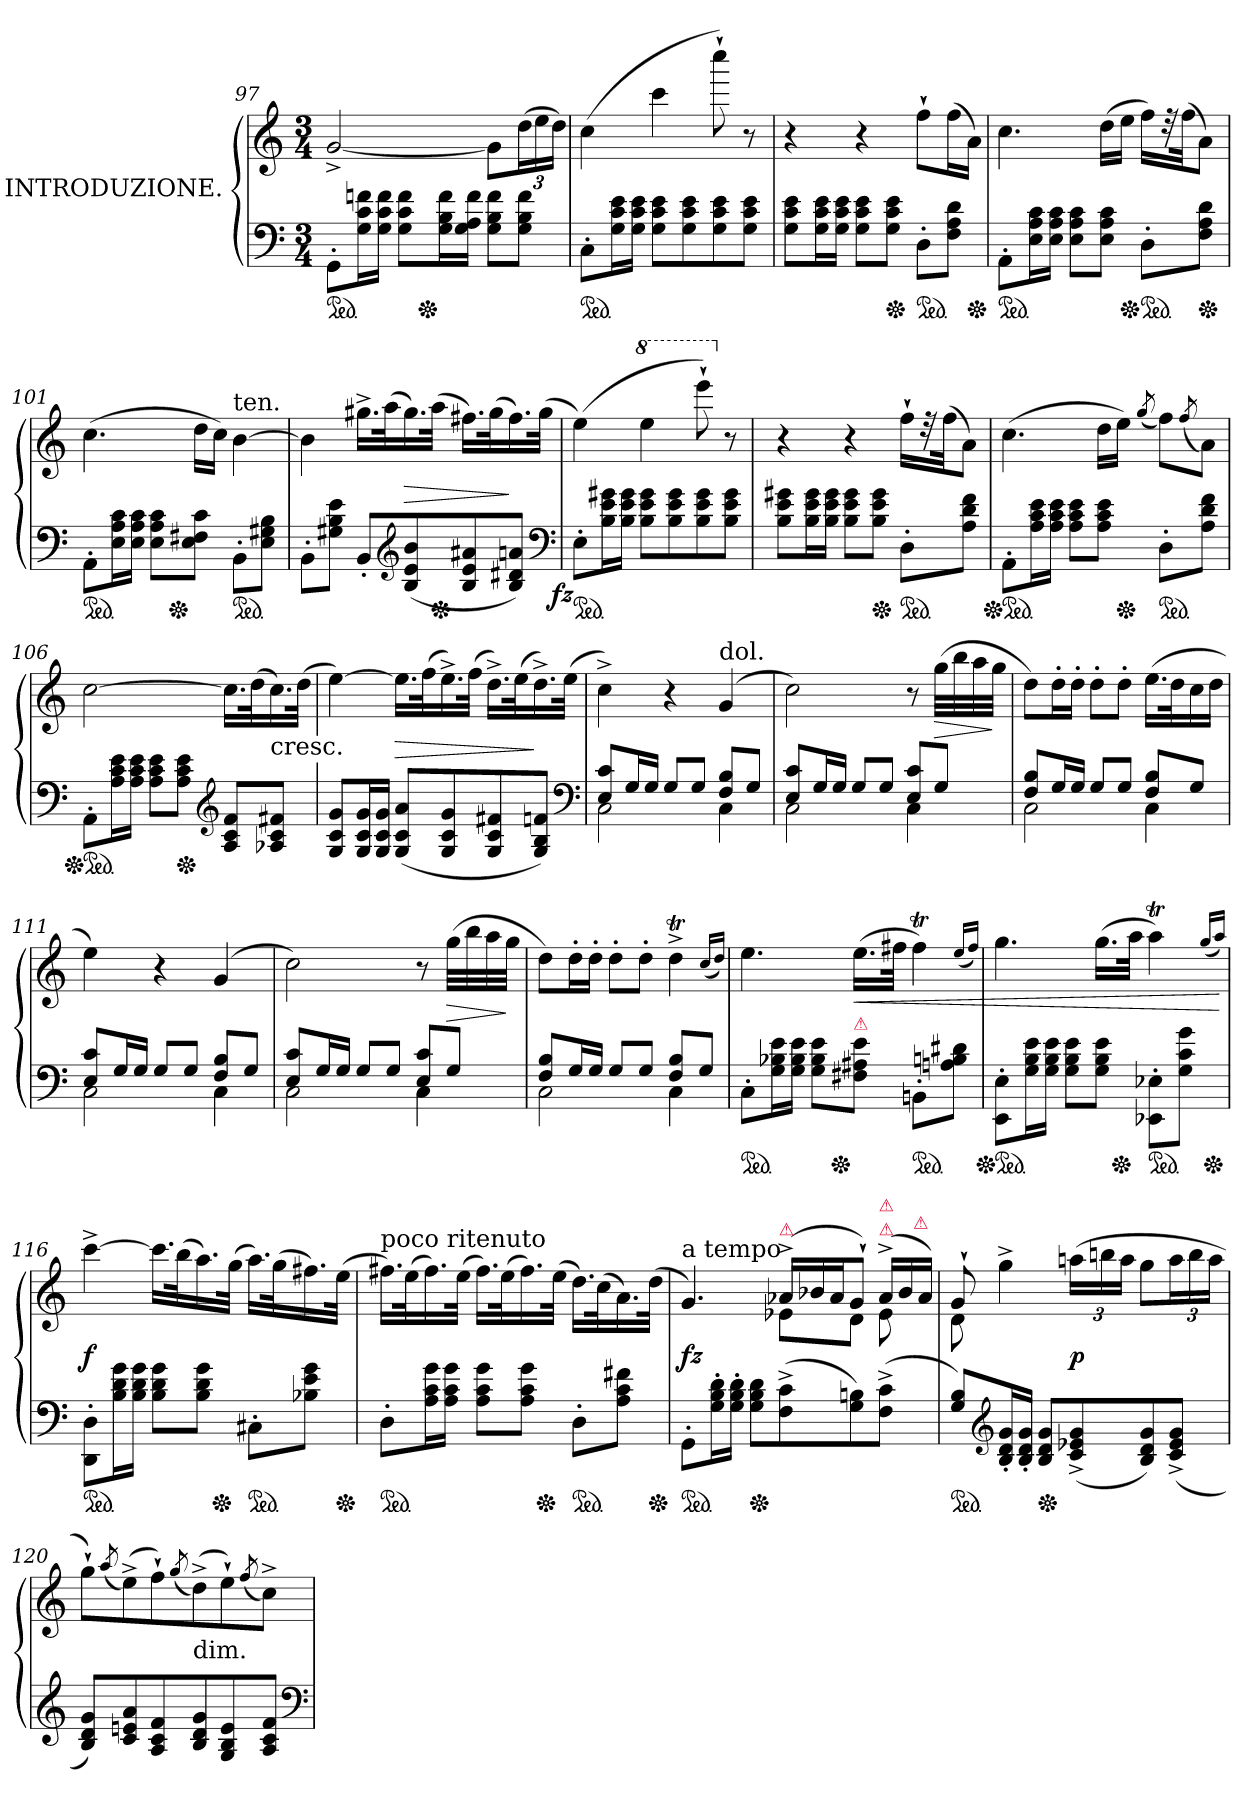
**kern	**kern	**dynam
*part1	*part1	*part1
*staff2	*staff1	*staff1/2
*I"INTRODUZIONE.	*	*
*clefF4	*clefG2	*
*k[]	*k[]	*
*a:	*a:	*
*M3/4	*M3/4	*
*ped	*	*
=97	=97	=97
*	*^	*
8GG'L	[2g^<	4ryy	.
16G 16c 16fnL	.	.	.
16G 16c 16fJJ	.	.	.
8G 8c 8fL	.	16ryy	.
*Xped	*	*	*
.	.	4..ryy	.
16G 16B 16fL	.	.	.
16G 16A 16fJJ	.	.	.
8G 8B 8fL	8gL]	.	.
8G 8B 8fJ	(24ddL	.	.
.	24ee	.	.
.	24ddJJ)	.	.
*	*v	*v	*
=98	=98	=98
*ped	*	*
8C'L	(4cc	.
16G 16c 16eL	.	.
16G 16c 16eJJ	.	.
8G 8c 8eL	4ccc	.
8G 8c 8e	.	.
8G 8c 8e	8cccc`)	.
8G 8c 8eJ	8r	.
=99	=99	=99
8G 8c 8eL	4r	.
16G 16c 16eL	.	.
16G 16c 16eJJ	.	.
8G 8c 8eL	4r	.
*Xped	*	*
8G 8c 8eJ	.	.
*ped	*	*
8D'L	8ff`L	.
8F 8A 8dJ	(16ffL	.
*Xped	*	*
.	16aJJ)	.
=100	=100	=100
*ped	*	*
8AA'L	4.cc	.
16E 16A 16cL	.	.
16E 16A 16cJJ	.	.
8E 8A 8cL	.	.
8E 8A 8cJ	(16ddLL	.
*Xped	*	*
.	16eeJJ	.
*ped	*	*
8D'L	16ffLL)	.
.	32rdd	.
.	(32ffJK	.
*Xped	*	*
8F 8A 8dJ	8aJ)	.
=101	=101	=101
*ped	*	*
*	*^	*
8AA'L	(4.cc	4ryy	.
16E 16A 16cL	.	.	.
16E 16A 16cJJ	.	.	.
8E 8A 8cL	.	16ryy	.
*Xped	*	*	*
.	.	4..ryy	.
8E 8F#X 8cJ	16ddLL	.	.
.	16ccJJ)	.	.
!	!LO:TX:a:t=ten.	!	!
*ped	*	*	*
8BB'L	[4b	.	.
8E 8G#X 8BJ	.	.	.
!	!LO:TX:c:t=cresc.	!	!
*	*v	*v	*
=102	=102	=102
8BB'L	4b]	.
8G#X 8B 8eJ	.	.
8BB'/L	16.gg#X^<LL	.
.	(32aaK	.
*clefG2	*	*
(8B/ 8e/ 8b/	16.gg#)	>
*Xped	*	*
.	(32aaJJk	.
8B/ 8e/ 8a#X/	16.ff#XLL)	.
.	(32gg#K	.
8B/ 8d#X/ 8an/J)	16.ff#)	]
.	(32gg#JJk	.
*clefF4	*	*
=103	=103	=103
!	!	!LO:DY:b=2:rj
*ped	*	*
8E'L	(4ee)	fz
16B 16e 16g#XL	.	.
16B 16e 16g#JJ	.	.
*	*8va	*
8B 8e 8g#L	4eee	.
8B 8e 8g#	.	.
8B 8e 8g#	8eeee`)	.
*	*X8va	*
8B 8e 8g#J	8r	.
=104	=104	=104
8B 8e 8g#XL	4r	.
16B 16e 16g#L	.	.
16B 16e 16g#JJ	.	.
8B 8e 8g#L	4r	.
*Xped	*	*
8B 8e 8g#J	.	.
*ped	*	*
8D'L	16ff`LL	.
.	32rdd	.
.	(32ffJK	.
8A 8d 8fJ	8aJ)	.
=105	=105	=105
*Xped	*	*
*ped	*	*
8AA'L	(4.cc	.
16A 16c 16eL	.	.
16A 16c 16eJJ	.	.
8A 8c 8eL	.	.
8A 8c 8eJ	16ddLL	.
*Xped	*	*
.	16eeJJ)	.
.	(8qgg/	.
*ped	*	*
8D'L	8ffL)	.
.	(8qff/	.
8A 8d 8fJ	8aJ)	.
=106	=106	=106
*Xped	*	*
*ped	*	*
8AA'L	[2cc	.
16A 16c 16eL	.	.
16A 16c 16eJJ	.	.
8A 8c 8eL	.	.
*Xped	*	*
8A 8c 8eJ	.	.
*clefG2	*	*
8A/ 8c/ 8f/L	16.ccLL]	.
.	(32ddK	.
!	!LO:TX:c:t=cresc.	!
8A-X/ 8c/ 8f#X/J	16.cc)	.
.	(32ddJJk	.
=107	=107	=107
8G 8c 8gL	[4ee)	.
16G 16c 16gL	.	.
16G 16c 16gJJ	.	.
(8G 8c 8aL	16.eeLL]	>
.	(32ffK	.
8G 8c 8g	16.ee^<)	.
.	(32ffJJk	.
8G 8c 8f#X	16.dd^<LL)	.
.	(32eeK	.
8G 8B 8fnJ)	16.dd^<)	]
.	(32eeJJk	.
*clefF4	*	*
=108	=108	=108
*^	*	*
8E 8cL	2C	4cc^<)	.
16GL	.	.	.
16GJJ	.	.	.
8GL	.	4r	.
8GJ	.	.	.
!	!	!LO:TX:a:t=dol.	!
8F 8BL	4C	(>4g	.
8GJ	.	.	.
=109	=109	=109	=109
8E 8cL	2C	2cc)	.
16GL	.	.	.
16GJJ	.	.	.
8GL	.	.	.
8GJ	.	.	.
8E 8cL	4C	8r	.
8GJ	.	(32ggLLL	>
.	.	32bb	.
.	.	32aa	.
.	.	32ggJJJ	]
=110	=110	=110	=110
8F 8BL	2C	8ddL)	.
16GL	.	16dd'L	.
16GJJ	.	16dd'JJ	.
8GL	.	8dd'L	.
8GJ	.	8dd'J	.
8F 8BL	4C	(16.eeLL	.
.	.	32ddK	.
8GJ	.	16cc	.
.	.	16ddJJ	.
=111	=111	=111	=111
8E 8cL	2C	4ee)	.
16GL	.	.	.
16GJJ	.	.	.
8GL	.	4r	.
8GJ	.	.	.
8F 8BL	4C	(>4g	.
8GJ	.	.	.
=112	=112	=112	=112
8E 8cL	2C	2cc)	.
16GL	.	.	.
16GJJ	.	.	.
8GL	.	.	.
8GJ	.	.	.
8E 8cL	4C	8r	.
8GJ	.	(32ggLLL	>
.	.	32bb	.
.	.	32aa	.
.	.	32ggJJJ	]
=113	=113	=113	=113
8F 8BL	2C	8ddL)	.
16GL	.	16dd'L	.
16GJJ	.	16dd'JJ	.
8GL	.	8dd'L	.
8GJ	.	8dd'J	.
8F 8BL	4C	4ddT^	.
8GJ	.	.	.
*v	*v	*	*
.	(16qqccLL	.
.	16qqddJJ)	.
=114	=114	=114
*ped	*	*
*	*^	*
8C'L	4.ee	4ryy	.
16G 16B-X 16eL	.	.	.
16G 16B- 16eJJ	.	.	.
8G 8B- 8eL	.	16ryy	.
*Xped	*	*	*
.	.	4..ryy	.
!	!LO:TX:b:color=crimson:t=⚠	!	!
!	!	!	!LO:HP:b
8F#X 8A#X 8eJ	(16.eeLL	.	<
.	32ff#XJJk	.	.
*ped	*	*	*
8BBn'L	4ff#t)	.	.
8An 8Bn 8d#XJ	.	.	.
.	(16qqeeLL	.	.
.	16qqff#JJ)	.	.
=115	=115	=115	=115
*	*	*^	*
*Xped	*	*	*	*
*ped	*	*	*	*
8EE' 8E'L	4.gg	4ryy	2ryy	.
16G 16B 16eL	.	.	.	.
16G 16B 16eJJ	.	.	.	.
8G 8B 8eL	.	8ryy	.	.
8G 8B 8eJ	(16.ggLL	32.ryy	.	.
*Xped	*	*	*	*
.	.	4ryy	.	.
.	32aaJJk	.	.	.
*ped	*	*	*	*
8EE-X' 8E-X'L	4aaT)	.	8.ryy	.
8G 8c 8gJ	.	.	.	.
.	.	16ryy	.	.
*Xped	*	*	*	*
.	.	.	16ryy	.
.	.	64ryy	.	.
.	(16qqggLL	.	.	.
.	16qqaaJJ)	.	.	.
.	.	.	.	[
*	*v	*v	*v	*
=116	=116	=116
*ped	*	*
*	*^	*
8DD' 8D'L	[4cccTTT^<	4ryy	f
16B 16d 16gL	.	.	.
16B 16d 16gJJ	.	.	.
8B 8d 8gL	16.cccLL]	8ryy	.
.	(32bbK	.	.
8B 8d 8gJ	16.aa)	32.ryy	.
*Xped	*	*	*
.	.	4ryy	.
.	(32ggJJk	.	.
*ped	*	*	*
8C#X'L	16.aaLL)	.	.
.	(32ggK	.	.
8B-X 8e 8gJ	16.ff#X)	.	.
.	.	16ryy	.
*Xped	*	*	*
.	(32eeJJk	.	.
.	.	64ryy	.
=117	=117	=117	=117
!	!LO:TX:a:t=poco ritenuto	!	!
*ped	*	*	*
8D'L	16.ff#XLL)	4ryy	.
.	(32eeK	.	.
16A 16c 16gL	16.ff#)	.	.
16A 16c 16gJJ	.	.	.
.	(32eeJJk	.	.
8A 8c 8gL	16.ff#LL)	8ryy	.
.	(32eeK	.	.
8A 8c 8gJ	16.ff#)	32.ryy	.
*Xped	*	*	*
.	.	4ryy	.
.	(32eeJJk	.	.
*ped	*	*	*
8D'L	16.ddLL)	.	.
.	(32ccK	.	.
8A 8c 8f#XJ	16.a)	.	.
.	.	16ryy	.
*Xped	*	*	*
.	(32ddJJk	.	.
.	.	64ryy	.
=118	=118	=118	=118
!	!LO:TX:a:t=a tempo	!	!
*ped	*	*	*
8GG'L	4.g)	4.rAyy	fz
16G' 16B' 16d'L	.	.	.
16G' 16B' 16d'JJ	.	.	.
*Xped	*	*	*
8G 8B 8dL	.	.	.
*	*Xtuplet	*	*
!	!LO:TX:a:color=crimson:t=⚠	!	!
(8F^> 8c^>	(24a-X^LL	8e-XL	.
.	24b-X	.	.
.	24a-J	.	.
8G 8Bn)	8g`J)	8dJ	.
!	!LO:TX:a:color=crimson:t=⚠	!	!
!	!LO:TX:a:color=crimson:t=⚠	!	!
(8F^> 8c^>J	(24a-^LL	8e-	.
.	24b-	.	.
!	!LO:TX:a:color=crimson:t=⚠	!	!
.	24a-JJ)	.	.
=119	=119	=119	=119
*ped	*	*	*
8G/ 8B/L)	8g`	8d	.
*clefG2	*	*	*
16B' 16d' 16g'L	4gg^>	4rbbbyy	.
16B' 16d' 16g'JJ	.	.	.
*Xped	*	*	*
8B 8d 8gL	.	.	.
*	*tuplet	*	*
(8c^> 8e-X^> 8g^>	(24aan\LL	4.rgggyy	p
.	24bbn\	.	.
.	24aa\JJ	.	.
8B 8d 8g)	8ggL	.	.
(8c^> 8e-^> 8g^>J	24aaL	.	.
.	24bb	.	.
.	24aaJJ	.	.
*	*v	*v	*
=120	=120	=120
8B 8d 8gL)	8gg`L)	.
.	(8qaa/	.
8c 8en 8a	(8ee^<)	.
8A 8c 8f	8ff`)	.
.	(8qgg/	.
!	!LO:TX:c:t=dim.	!
8B 8d 8g	(8dd^<)	.
8G 8B 8e	8ee`)	.
.	(8qff/	.
8A 8c 8fJ	8cc^<J)	.
*clefF4	*	*
=	=	=
*-	*-	*-
